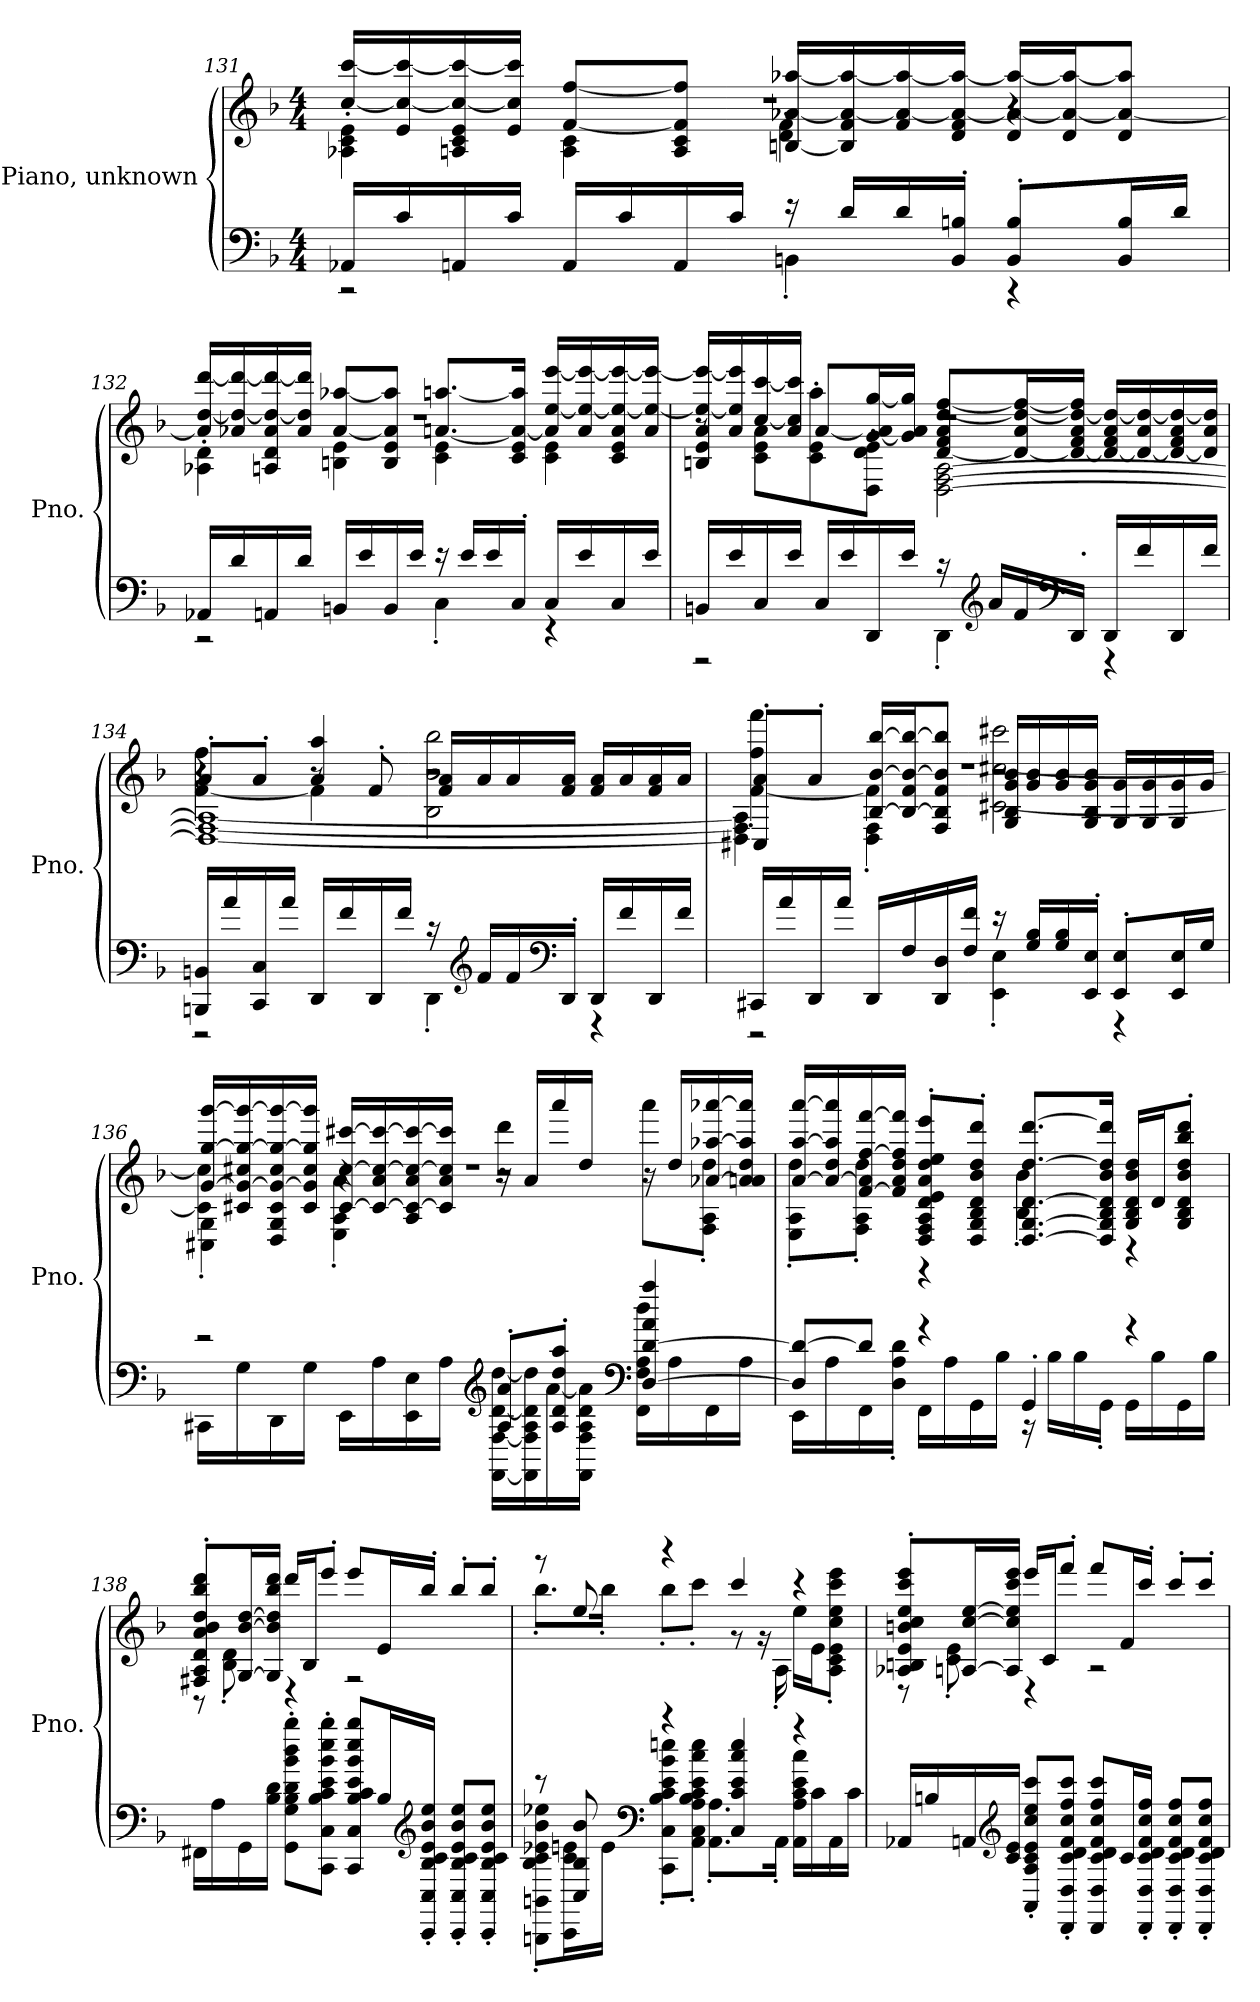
**kern	**kern
*part1	*part1
*staff2	*staff1
*I"Piano, unknown	*
*I'Pno.	*
!!LO:LB:g=z
*clefF4	*clefG2
*k[b-]	*k[b-]
*M4/4	*M4/4
=131	=131
*^	*^
*	*	*	*^
16AA-X/LL	2r	1r	[16cc/ [16ccc/LL	4A-X\' 4c\' 4e\'
16c/	.	.	16e/ 16cc/_ 16ccc/_	.
16AAn/	.	.	16An/ 16c/ 16e/ 16cc/_ 16ccc/_	.
16c/JJ	.	.	16e/ 16cc/] 16ccc/]JJ	.
16AA/LL	.	.	[8f/ [8ff/L	4A\' 4c\'
16c/	.	.	.	.
16AA/	.	.	8A/ 8c/ 8f/] 8ff/]J	.
16c/JJ	.	.	.	.
16r	4BBn'\	.	[16Bn/ [16a-X/ [16aa-X/LL	4d\' 4f\'
16d/LL	.	.	16B/] 16f/ 16a-/_ 16aa-/_	.
16d/	.	.	16f/ 16a-/_ 16aa-/_	.
16BB/' 16Bn/'JJ	.	.	16d/ 16f/ 16a-/_ 16aa-/_JJ	.
8BB/' 8B/'L	4r	.	16d/ 16a-/_ 16aa-/_LL	4r
.	.	.	16d/ 16a-/_ 16aa-/_J	.
16BB/ 16B/L	.	.	8d/ 8a-/_ 8aa-/]J	.
16d/JJ	.	.	.	.
!!LO:PB:g=z	!!	!!
=132	=132	=132	=132	=132
16AA-X/LL	2r	1r	16a-/] [16dd/ [16ddd/LL	4A-X\' 4d\'
16d/	.	.	16a-X/ 16dd/_ 16ddd/_	.
16AAn/	.	.	16An/ 16d/ 16a-/ 16dd/_ 16ddd/_	.
16d/JJ	.	.	16a-/ 16dd/] 16ddd/]JJ	.
16BBn/LL	.	.	[8a-/ [8aa-X/L	4Bn\' 4e\'
16e/	.	.	.	.
16BB/	.	.	8B/ 8e/ 8a-/] 8aa-/]J	.
16e/JJ	.	.	.	.
16r	4C'\	.	[8.an/ [8.aan/L	4c\' 4e\'
16e/LL	.	.	.	.
16e/	.	.	.	.
16C'/JJ	.	.	16c/ 16e/ 16a/_ 16aa/]Jk	.
16C/LL	4r	.	16a/] [16ee/ [16eee/LL	4c\' 4e\'
16e/	.	.	16a/ 16ee/_ 16eee/_	.
16C/	.	.	16c/ 16e/ 16a/ 16ee/_ 16eee/_	.
16e/JJ	.	.	16a/ 16ee/_ 16eee/_JJ	.
!!LO:LB:g=z	!!	!!
=133	=133	=133	=133	=133
16BBn/LL	2r	1r	16Bn/ 16e/ 16a/ 16ee/_ 16eee/_LL	8r
16e/	.	.	16a/ 16ee/] 16eee/]	.
16C/	.	.	[16cc/ [16ccc/	8c\' 8e\' 8a\'L
16e/JJ	.	.	16a/ 16cc/] 16ccc/]JJ	.
16C/LL	.	.	[8a/L	8c\' 8e\' 8aa\'
16e/	.	.	.	.
16DD/	.	.	[16g/ 16a/] [16gg/L	8D\' 8d\' 8e\'J
16e/JJ	.	.	16g/] 16a/ 16gg/]JJ	.
16r	4DD'\	.	[8d/ 8f/ 8a/ [8dd/ [8ff/L	[2D\ [2F\ [2A\
*clefG2	*	*	*	*
16a/LL	.	.	.	.
16f/	.	.	16d/_ 16a/ 16dd/_ 16ff/_L	.
*clefF4	*	*	*	*
16DD'/JJ	.	.	16d/_ 16f/ 16a/ 16dd/_ 16ff/]JJ	.
16DD/LL	4r	.	16d/_ 16f/ 16a/ 16dd/_LL	.
16f/	.	.	16d/_ 16a/ 16dd/_	.
16DD/	.	.	16d/_ 16f/ 16a/ 16dd/_	.
16f/JJ	.	.	16d/] 16a/ 16dd/]JJ	.
!!LO:LB:g=z
=134	=134	=134	=134	=134
*	*	*	*	*^
16BBBn/ 16BBn/LL	2r	4r	[4f\ 4ff\	8a'/L	1D_ 1F_ 1A_
16a/	.	.	.	.	.
16CC/ 16C/	.	.	.	8a'/J	.
16a/JJ	.	.	.	.	.
16DD/LL	.	4a/ 4aa/	4f\]	8r	.
16f/	.	.	.	.	.
16DD/	.	.	.	8f'/	.
16f/JJ	.	.	.	.	.
16r	4DD'\	2r	2B-\ 2b-\ 2bb-\	16f/ 16a/LL	.
*clefG2	*	*	*	*	*
16f/LL	.	.	.	16a/	.
16f/	.	.	.	16a/	.
*clefF4	*	*	*	*	*
16DD'/JJ	.	.	.	16f/ 16a/JJ	.
16DD/LL	4r	.	.	16f/ 16a/LL	.
16f/	.	.	.	16a/	.
16DD/	.	.	.	16f/ 16a/	.
16f/JJ	.	.	.	16a/JJ	.
=135	=135	=135	=135	=135	=135
16CC#X/LL	2r	1r	[4f\' 4ff\' 4fff\'	8C#X/' 8a/'L	4D\] 4F\] 4A\]
16a/	.	.	.	.	.
16DD/	.	.	.	8a'/J	.
16a/JJ	.	.	.	.	.
16DD/LL	.	.	4f\]	[16B-/ [16b-/ [16bb-/LL	4D\' 4F\'
16F/	.	.	.	16B-/_ 16f/ 16b-/_ 16bb-/_J	.
16DD/ 16D/	.	.	.	8F/ 8B-/] 8f/ 8b-/] 8bb-/]J	.
16F/ 16f/JJ	.	.	.	.	.
16r	4EE\' 4E\'	.	[2c#X\ [2cc#X\ 2ccc#X\	16G/ 16B-/ 16g/ 16b-/LL	2r
16G/ 16B-/LL	.	.	.	16g/ 16b-/	.
16G/ 16B-/	.	.	.	16g/ 16b-/	.
16EE/' 16E/'JJ	.	.	.	16G/ 16B-/ 16g/ 16b-/JJ	.
8EE/' 8E/'L	4r	.	.	16G/ 16g/LL	.
.	.	.	.	16G/ 16g/	.
16EE/ 16E/L	.	.	.	16G/ 16g/	.
16G/JJ	.	.	.	16g/JJ	.
!!LO:LB:g=z	!!	!!	!!
=136	=136	=136	=136	=136	=136
2r	16CC#X\LL	1r	4c#\] 4cc#\]	[16g/ [16gg/ [16ggg/LL	4C#X\' 4G\'
.	16G\	.	.	16c#X/ 16g/_ 16cc#X/ 16gg/_ 16ggg/_	.
.	16DD\	.	.	16D/ 16G/ 16c#/ 16g/_ 16cc#/ 16gg/_ 16ggg/_	.
.	16G\JJ	.	.	16c#/ 16g/] 16cc#/ 16gg/] 16ggg/]JJ	.
.	16EE\LL	.	4r	[16c#/ [16cc#/ [16ccc#X/LL	4E\' 4A\' 4a\'
.	16A\	.	.	16c#/_ 16a/ 16cc#/_ 16ccc#/_	.
.	16EE\ 16E\	.	.	16A/ 16c#/_ 16a/ 16cc#/_ 16ccc#/_	.
.	16A\JJ	.	.	16c#/] 16a/ 16cc#/] 16ccc#/]JJ	.
*clefG2	*	*	*	*	*
8A/' 8a/'L	[16FF\ [16F\ [16d\ [16dd\LL	.	2r	16r	4ddd'\
.	16FF\] 16F\] 16A\ 16d\] 16dd\]	.	.	16a/LL	.
8A/' 8d/' 8dd/' 8aa/'J	[16a\	.	.	16aaa/	.
.	16FF\ 16F\ 16A\ 16d\ 16a\]JJ	.	.	16dd/JJ	.
*clefF4	*	*	*	*	*
[4D/ [4d/ 4a/ 4aa/	16FF\ 16F\ 16A\ 16dd\LL	.	.	16r	8aaa\L
.	16A\	.	.	16dd/LL	.
.	16FF\	.	.	[16a-X/ [16aa-X/ [16aaa-X/	8F\' 8A\' 8dd\'J
.	16A\JJ	.	.	16a-/] 16an/ 16dd/ 16aa-/] 16aaa-/]JJ	.
*	*	*	*v	*v	*v
!!LO:LB:g=z
=137	=137	=137	=137
8D/] 8d/_L	16EE\LL	[16a/ [16aa/ [16aaa/LL	8E\' 8A\' 8dd\'L
.	16A\	16a/_ 16dd/ 16aa/] 16aaa/]	.
8d/J]	16FF\	[16f/ 16a/] [16ff/ [16fff/	8F\' 8A\' 8dd\'J
.	16D\' 16A\' 16d\'JJ	16f/] 16a/ 16dd/ 16ff/] 16fff/]JJ	.
4r	16FF\LL	8D/' 8F/' 8A/' 8d/' 8e/' 8a/' 8dd/' 8ee/' 8eee/'L	4r
.	16A\	.	.
.	16GG\	8D/' 8G/' 8B-/' 8d/' 8b-/' 8dd/' 8ddd/'J	.
.	16B-\JJ	.	.
4GG'/	16r	[8.D/ [8.G/ [8.d/ [8.dd/ [8.ddd/L	4B-\' 4b-\'
.	16B-\LL	.	.
.	16B-\	.	.
.	16GG'\JJ	16D/] 16G/] 16B-/ 16d/] 16b-/ 16dd/] 16ddd/]Jk	.
4r	16GG\LL	16G/ 16B-/ 16d/ 16b-/ 16dd/LL	4r
.	16B-\	16d/J	.
.	16GG\	8G/' 8B-/' 8d/' 8b-/' 8dd/' 8bb-/' 8ddd/'J	.
.	16B-\JJ	.	.
*v	*v	*	*
=138	=138	=138
16FF#X\LL	8F#X/' 8A/' 8d/' 8a/' 8b-/' 8dd/' 8bb-/' 8ddd/'L	8r
16A\	.	.
16GG\	[16G/ [16b-/ [16dd/L	8B-\' 8d\'
16B-\ 16d\JJ	16G/] 16b-/] 16dd/] 16bb-/ 16ddd/JJ	.
8GG\' 8G\' 8B-\' 8d\' 8b-\' 8dd\' 8bb-\'L	16ddd/LL	4r
.	16B-/J	.
8CC\' 8C\' 8B-\' 8c\' 8e\' 8b-\' 8ee\' 8bb-\'J	8eee'/J	.
8CC/ 8C/ 8B-/ 8c/ 8e/ 8b-/ 8ee/ 8bb-/L	8eee/L	2r
16B-/L	16e/L	.
*clefG2	*	*
16CC/' 16C/' 16B-/' 16c/' 16e/' 16b-/' 16ee/'JJ	16bb-'/JJ	.
8CC/' 8C/' 8B-/' 8c/' 8e/' 8b-/' 8ee/'L	8bb-'/L	.
8CC/' 8C/' 8B-/' 8c/' 8e/' 8b-/' 8ee/'J	8bb-'/J	.
!!LO:LB:g=z	!!
=139	=139	=139
*^	*	*
8r	8BBBn\' 8BBn\' 8B-\' 8c\' 8e-X\' 8b-\' 8ee-X\'L	8r	8.bb-'\L
8C/ 8B-/ 8b-/	16CC\ 16c\ 16en\L	8ee/	.
.	16e\JJ	.	16bb-'\Jk
*clefF4	*	*	*
4r	8CC\' 8C\' 8B-\' 8c\' 8e\' 8b-\' 8een\'L	4r	8bb-'\L
.	8AA\' 8C\' 8A\' 8B-\' 8c\' 8e\' 8cc\' 8ee\'J	.	8ccc'\J
4C/ 4c/ 4e/ 4cc/ 4ee/	8.AA\' 8.A\'L	4ccc/	8r
.	.	.	16r
.	16AA'\Jk	.	16A'\
4r	16AA\ 16A\ 16c\ 16e\ 16cc\LL	4r	16ee\LL
.	16c\	.	16e\J
.	16AA\	.	8A\' 8c\' 8e\' 8cc\' 8ee\' 8ccc\' 8eee\'J
.	16c\JJ	.	.
*v	*v	*	*
=140	=140	=140
16AA-X/LL	8A-X/' 8Bn/' 8e/' 8bn/' 8cc/' 8ee/' 8ccc/' 8eee/'L	8r
16Bn/	.	.
16AAn/	[16An/ [16cc/ [16ee/L	8c\' 8e\'
*clefG2	*	*
16c/ 16e/JJ	16A/] 16cc/] 16ee/] 16ccc/ 16eee/JJ	.
8AA/' 8A/' 8c/' 8e/' 8cc/' 8ee/' 8ccc/'L	16eee/LL	4r
.	16c/J	.
8DD/' 8D/' 8c/' 8d/' 8f/' 8cc/' 8ff/' 8ccc/'J	8fff'/J	.
8DD/ 8D/ 8c/ 8d/ 8f/ 8cc/ 8ff/ 8ccc/L	8fff/L	2r
16c/L	16f/L	.
16DD/' 16D/' 16c/' 16d/' 16f/' 16cc/' 16ff/'JJ	16ccc'/JJ	.
8DD/' 8D/' 8c/' 8d/' 8f/' 8cc/' 8ff/'L	8ccc'/L	.
8DD/' 8D/' 8c/' 8d/' 8f/' 8cc/' 8ff/'J	8ccc'/J	.
*	*v	*v
=	=
*-	*-
